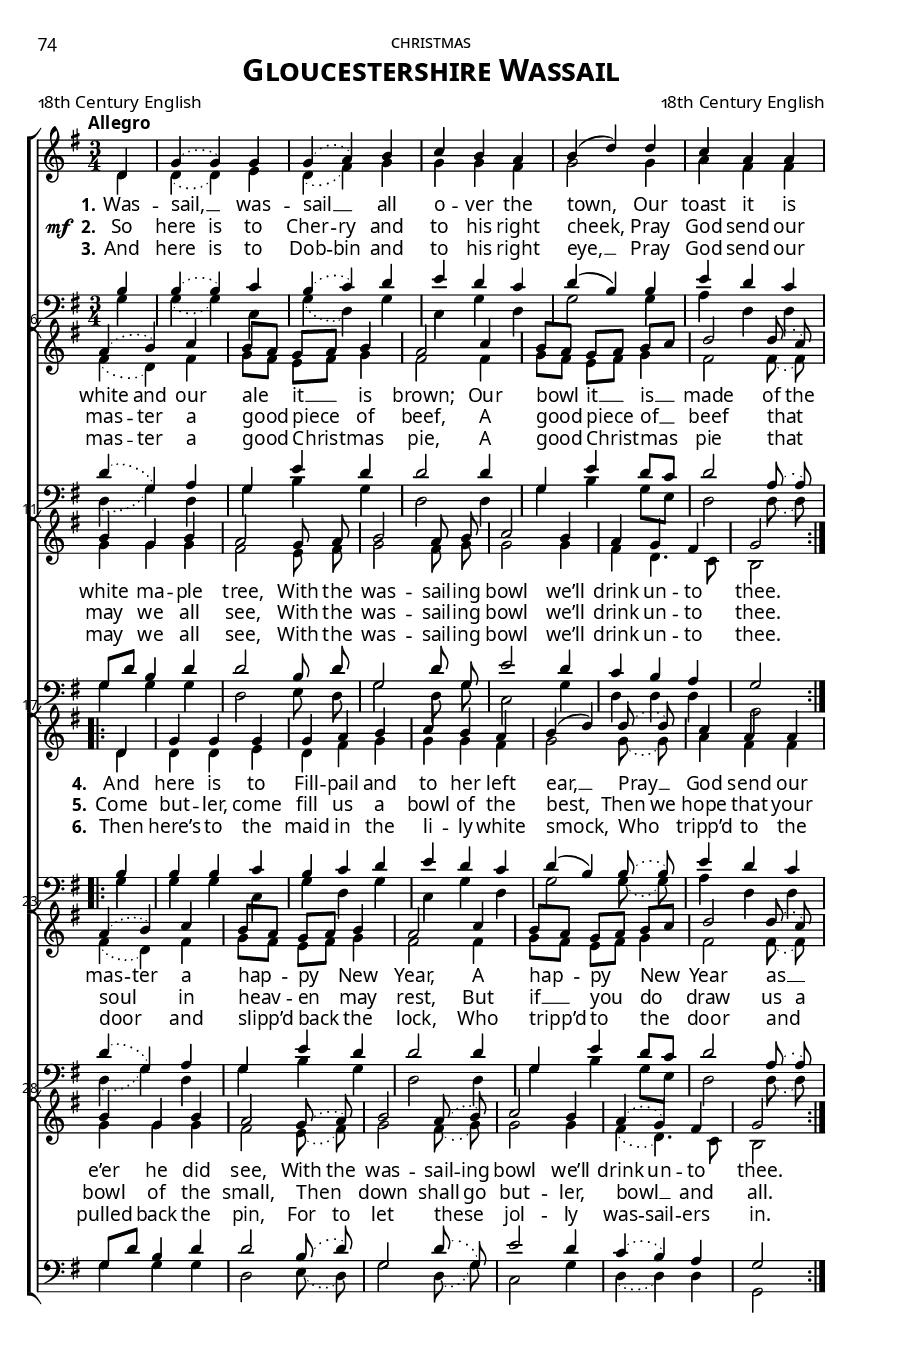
\version "2.14.2"
\include "util.ly"
\header {
  title = \markup{\override #'(font-name . "Garamond Premier Pro Semibold"){ \abs-fontsize #15 \smallCapsOldStyle"Gloucestershire Wassail"}}
  poet = \markup\oldStyleNum"18th Century English"
  composer = \markup\oldStyleNum"18th Century English"
  %arranger = \markup\oldStyleNum"Arranged by BHB"
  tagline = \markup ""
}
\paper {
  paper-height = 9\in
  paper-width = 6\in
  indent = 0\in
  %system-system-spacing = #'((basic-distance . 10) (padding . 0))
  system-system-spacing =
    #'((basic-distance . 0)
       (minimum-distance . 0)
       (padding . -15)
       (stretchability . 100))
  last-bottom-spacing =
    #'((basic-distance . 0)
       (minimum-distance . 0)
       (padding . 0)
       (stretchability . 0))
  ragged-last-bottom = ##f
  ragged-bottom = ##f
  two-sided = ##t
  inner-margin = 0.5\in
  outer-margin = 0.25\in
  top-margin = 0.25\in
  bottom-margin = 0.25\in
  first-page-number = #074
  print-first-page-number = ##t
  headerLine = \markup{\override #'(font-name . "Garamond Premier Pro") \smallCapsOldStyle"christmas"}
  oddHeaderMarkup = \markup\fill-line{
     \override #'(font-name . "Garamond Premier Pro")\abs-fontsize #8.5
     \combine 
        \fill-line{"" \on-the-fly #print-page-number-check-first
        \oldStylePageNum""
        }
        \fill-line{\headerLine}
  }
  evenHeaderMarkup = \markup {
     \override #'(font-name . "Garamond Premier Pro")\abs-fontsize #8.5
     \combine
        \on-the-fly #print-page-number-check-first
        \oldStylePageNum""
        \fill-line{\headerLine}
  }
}
#(set-global-staff-size 15) \paper{ #(define fonts (make-pango-font-tree "GoudyOlSt BT" "Garamond Premier Pro" "Garamond Premier Pro" (/ 15 20))) }
global = {
  \key g \major
  \time 3/4
  \autoBeamOff
  \override DynamicLineSpanner #'staff-padding = #0.0
  \override DynamicLineSpanner #'Y-extent = #'(-1 . 1)
}

sopMusic = \relative c' {
  \tempo"Allegro" 
  \repeat volta 2 {
    \partial 4 d4 |
    \slurDotted g4( g) g |
    g( a) b |
    c b a |
    \slurSolid b( d) d4 |
    
    c4 a a |
    \slurDotted a( b) c |
    \slurSolid b8[ a] g[ a] b4 |
    a2 c4 |
    
    b8[ a] g[ a] b[ c] |
    d2 \slurDotted d8\noBeam( c) |
    b4 g b |
    a2 g8\noBeam a |
    
    b2 a8\noBeam b |
    c2 b4 |
    a g fis |
    \partial 2 g2
  }
  
  
  \repeat volta 2 {
    \partial 4 d4 |
    \slurDotted g4 g g |
    g a b |
    c b a |
    \slurSolid b( d) \slurDotted d8( d) |
    
    c4 a a |
    \slurDotted a( b) c |
    \slurSolid b8[ a] g[ a] b4 |
    a2 c4 |
    
    b8[ a] g[ a] b[ c] |
    d2 \slurDotted d8\noBeam( c) |
    b4 g b |
    a2 g8\noBeam( a) |
    
    b2 a8\noBeam( b) |
    c2 b4 |
    a( g) fis |
    \partial 2 g2
  }
}
sopWords = \lyricmode {
  
}

altoMusic = \relative c' {
  d4 |
  \slurDotted d( d) e|
  d( fis) g|
  g g fis |
  g2 g4 |
  
  a4 fis fis |
  fis( d) fis |
  \slurSolid g8[ fis] e[ fis] g4 |
  fis2 fis4 |
  
  g8[ fis] e[ fis] g4 |
  fis2 \slurDotted fis8\noBeam( fis) |
  g4 g g |
  fis2 e8\noBeam fis |
  
  g2 fis8\noBeam g |
  g2 g4 |
  fis d4. c8 |
  b2
  
  
  
  
  d4 |
  \slurDotted d d e|
  d fis g|
  g g fis |
  g2 g8( g) |
  
  a4 fis fis |
  fis( d) fis |
  \slurSolid g8[ fis] e[ fis] g4 |
  fis2 fis4 |
  
  g8[ fis] e[ fis] g4 |
  fis2 \slurDotted fis8\noBeam( fis) |
  g4 g g |
  fis2 e8\noBeam( fis) |
  
  g2 fis8\noBeam( g) |
  g2 g4 |
  fis( d4.) c8 |
  b2
}
altoWords = \lyricmode {
  \dropLyricsIX
  \set stanza = #"1."
  \set ignoreMelismata = ##t
  Was -- sail, __ _ was -- sail __ _ all o -- ver the town, _
  Our toast it is white and our ale _ it __ _ is brown;
  Our bowl _ it __ _ is __ _ made of the white ma -- ple tree,
  With the was -- sail -- ing bowl we’ll drink un -- to thee.
  \unset ignoreMelismata
  
  
  \set stanza = #"  4."
  \set ignoreMelismata = ##t
  And here is to Fill -- pail and to her left ear, __ _
  Pray __ _ God send our mas -- ter a hap -- _ py _ New Year,
  A hap -- _ py _ New _ Year as __ _ e’er he did see,
  With the was -- sail -- ing bowl we’ll drink un -- to thee.
}
altoWordsII = {
  \dropLyricsIX
  \set stanza = \markup{\dynamic"mf " "2."}
  \lyricmode {
  %\markup\italic
    \set ignoreMelismata = ##t
    So here is to Cher -- ry and to his right cheek, _
    Pray God send our mas -- ter a good _ piece _ of beef,
    A good _ piece _ of __ _ beef that _ may we all see,
    With the was -- sail -- ing bowl we’ll drink un -- to thee.
  
    
    \set stanza = #"  5."
    \set ignoreMelismata = ##t
    Come but -- ler, come fill us a bowl of the best, _
    Then we hope that your soul _ in heav -- _ en _ may rest,
    But if __ _ you _ do _ draw us a bowl of the small,
    Then _ down shall go but -- ler, bowl __ _ and all.
  }
}
altoWordsIII = \lyricmode {
  \dropLyricsIX
  \set stanza = #"3."
  \set ignoreMelismata = ##t
  And here is to Dob -- bin and to his right eye, __ _
  Pray God send our mas -- ter a good _ Christ -- _ mas pie,
  A good _ Christ -- _ mas _ pie that _ may we all see,
  With the was -- sail -- ing bowl we’ll drink un -- to thee.
  
  
  \set stanza = #"  6."
  \set ignoreMelismata = ##t
  Then here’s to the maid in the li -- ly white smock, _
  Who _ tripp’d to the door _ and slipp’d _ back _ the lock,
  Who tripp’d _ to _ the _ door and _ pulled back the pin,
  For to let these _ jol -- ly was -- sail -- ers in.
}
altoWordsIV = \lyricmode {
}
altoWordsV = \lyricmode {
}
altoWordsVI = \lyricmode {
}
tenorMusic = \relative c' {
  b4 |
  \slurDotted b( b) c |
  b( c) d |
  e d c |
  \slurSolid d( b) b4 |
  
  \slurDotted
  e4 d c |
  d( g,) a |
  g e' d |
  d2 d4 |
  
  g, e' d8[ c] |
  d2 a8\noBeam( a) |
  g8[ d'] b4 d |
  d2 b8\noBeam d |
  
  g,2 d'8\noBeam g, |
  e'2 d4 |
  c b a |
  g2
  
  
  
  
  b4 |
  \slurDotted b b c |
  b c d |
  e d c |
  \slurSolid d( b) \slurDotted b8( b) |
  
  \slurDotted
  e4 d c |
  d( g,) a |
  g e' d |
  d2 d4 |
  
  g, e' d8[ c] |
  d2 a8\noBeam( a) |
  g8[ d'] b4 d |
  d2 b8\noBeam( d) |
  
  g,2 d'8\noBeam( g,) |
  e'2 d4 |
  c( b) a |
  g2
}
tenorWords = \lyricmode {

}

bassMusic = \relative c {
  g'4 |
  \slurDotted g4( g) c, |
  g'( d) g |
  c, g' d |
  g2 g4 |
  
  a4 d, d |
  d( g) d |
  g b g |
  d2 d4 |
  
  g4 b g8[ e] |
  d2 \slurDotted d8\noBeam( d) |
  g4 g g |
  d2 e8\noBeam d |
  
  g2 d8 g |
  c,2 g'4 |
  d d d |
  g,2
  
  
  
  
  g'4 |
  \slurDotted g4 g c, |
  g' d g |
  c, g' d |
  g2 g8( g) |
  
  a4 d, d |
  d( g) d |
  g b g |
  d2 d4 |
  
  g4 b g8[ e] |
  d2 \slurDotted d8\noBeam( d) |
  g4 g g |
  d2 e8\noBeam( d) |
  
  g2 d8( g) |
  c,2 g'4 |
  d( d) d |
  g,2
}
bassWords = \lyricmode {

}

\score {
  <<
   \new ChoirStaff <<
%    \new Lyrics = sopranos \with { \override VerticalAxisGroup #'nonstaff-relatedstaff-spacing = #'((basic-distance . 1)) }
    \new Staff = women <<
      \new Voice = "sopranos" { \voiceOne << \global \sopMusic>> }
      \new Voice = "altos" { \voiceTwo << \global \altoMusic >> }
    >>
    \new Lyrics \with { alignAboveContext = #"women" \override VerticalAxisGroup #'nonstaff-relatedstaff-spacing = #'((basic-distance . 1))} \lyricsto "sopranos" \sopWords
    \new Lyrics = "altosVI"  \with { alignBelowContext = #"women" } \lyricsto "sopranos" \altoWordsVI
    \new Lyrics = "altosV"  \with { alignBelowContext = #"women" } \lyricsto "sopranos" \altoWordsV
    \new Lyrics = "altosIV"  \with { alignBelowContext = #"women" } \lyricsto "sopranos" \altoWordsIV
    \new Lyrics = "altosIII"  \with { alignBelowContext = #"women" } \lyricsto "sopranos" \altoWordsIII
    \new Lyrics = "altosII"  \with { alignBelowContext = #"women" } \lyricsto "sopranos" \altoWordsII
    \new Lyrics = "altos"  \with { alignBelowContext = #"women" \override VerticalAxisGroup #'nonstaff-relatedstaff-spacing = #'((padding . -0.5)) } \lyricsto "sopranos" \altoWords
   \new Staff = men <<
      \clef bass
      \new Voice = "tenors" { \voiceOne << \global \tenorMusic >> }
      \new Voice = "basses" { \voiceTwo << \global \bassMusic >> }
    >>
    \new Lyrics \with { alignAboveContext = #"men" \override VerticalAxisGroup #'nonstaff-relatedstaff-spacing = #'((basic-distance . 1)) } \lyricsto "tenors" \tenorWords
    \new Lyrics \with { alignBelowContext = #"men" \override VerticalAxisGroup #'nonstaff-relatedstaff-spacing = #'((basic-distance . 1)) } \lyricsto "basses" \bassWords
  >>
%    \new PianoStaff << \new Staff { \new Voice { \pianoRH } } \new Staff { \clef "bass" \pianoLH } >>
  >>
  \layout {
    \context {
      \Score
      %\override SpacingSpanner #'base-shortest-duration = #(ly:make-moment 1 8)
      %\override SpacingSpanner #'common-shortest-duration = #(ly:make-moment 1 4)
    }
    \context {
      % Remove all empty staves
      % \Staff \RemoveEmptyStaves \override VerticalAxisGroup #'remove-first = ##t
    }
    \context {
      \Lyrics
      \override LyricText #'X-offset = #center-on-word
    }
  }
  \midi {
    \tempo 4 = 170
    \set Staff.midiInstrument = "flute"
  
    \context {
      \Voice
      \remove "Dynamic_performer"
    }
  }
}
